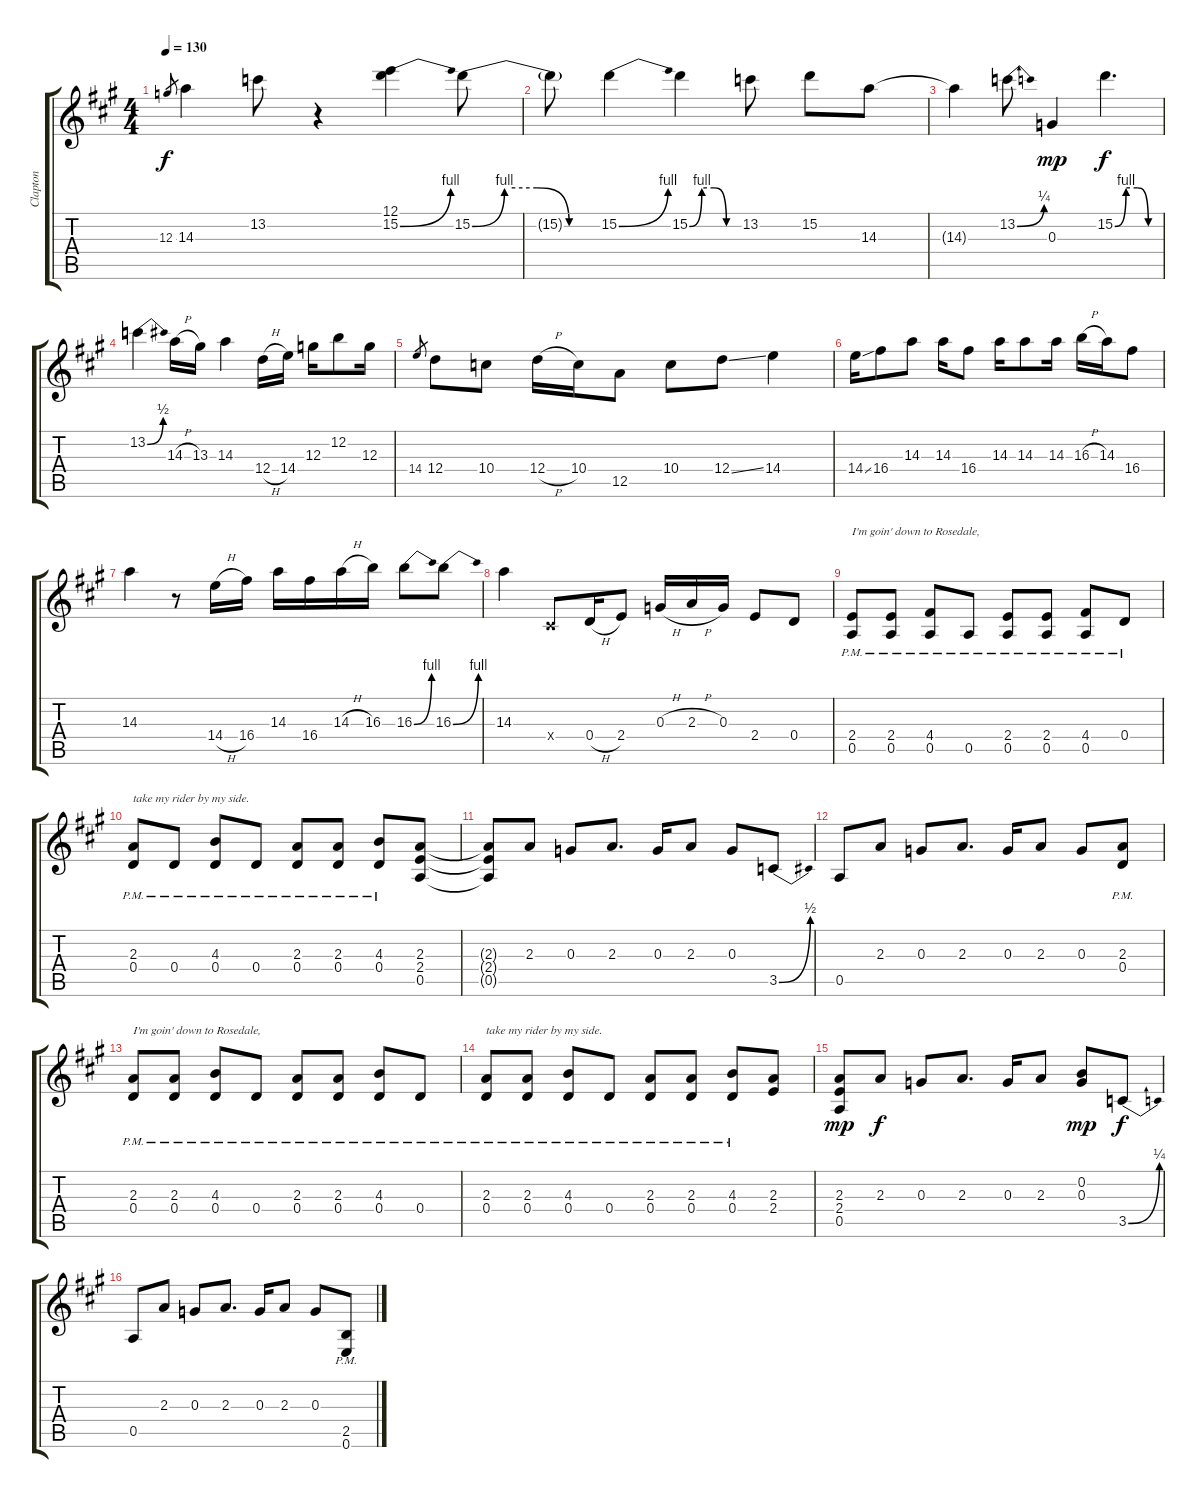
\track ("Clapton" "Clapton") {instrument overdrivenguitar}
\staff {score tabs}
\tuning (E4 B3 G3 D3 A2 E2) {hide}
\ts (4 4)
\tempo 130
\clef g2
\ks a
12.3.8{gr dy f} 14.3.4 13.2.8 r.4 (12.1 15.2{be (bend 0 0 60 4)}).4 15.2{be (custom 0 0 15 4 30 4 45 0 60 0)}.8 |
15.2{t}.8 15.2{be (bend 0 0 60 4)}.4 15.2{be (custom 0 0 15 4 30 4 45 0 60 0)}.4 13.2.8 15.2.8 14.3.8 |
14.3{t}.4 13.2{be (bend 0 0 60 1)}.8 0.3.4{dy mp} 15.2{be (custom 0 0 15 4 30 4 45 0 60 0)}.4{d dy f} |
13.2{be (bend 0 0 60 2)}.4 14.3{h}.16 13.3.16 14.3.4 12.4{h}.16 14.4.16 12.3.16 12.2.8 12.3.16 |
14.4.8{gr} 12.4.8 10.4.8 12.4{h}.16 10.4.16 12.5.8 10.4.8 12.4{ss}.8 14.4.4 |
14.4{ss}.16 16.4.8 14.3.8 14.3.16 16.4.8 14.3.16 14.3.8 14.3.16 16.3{h}.16 14.3.16 16.4.8 |
14.3.4 r.8 14.4{h}.16 16.4.16 14.3.16 16.4.16 14.3{h}.16 16.3.16 16.3{be (bend 0 0 60 4)}.8 16.3{be (bend 0 0 60 4)}.8 |
14.3.4 -1.4{x}.8 0.4{h}.16 2.4.8 0.3{h}.16 2.3{h}.16 0.3.16 2.4.8 0.4.8 |
(2.4{pm} 0.5{pm}).8{txt "I'm goin' down to Rosedale," volume 8} (2.4{pm} 0.5{pm}).8 (4.4{pm} 0.5{pm}).8 0.5{pm}.8 (2.4{pm} 0.5{pm}).8 (2.4{pm} 0.5{pm}).8 (4.4{pm} 0.5{pm}).8 0.4{pm}.8 |
(2.3{pm} 0.4{pm}).8{txt "take my rider by my side."} 0.4{pm}.8 (4.3{pm} 0.4{pm}).8 0.4{pm}.8 (2.3{pm} 0.4{pm}).8 (2.3{pm} 0.4{pm}).8 (4.3{pm} 0.4{pm}).8 (2.3 2.4 0.5).8{volume 16} |
(2.3{t} 2.4{t} 0.5{t}).8 2.3.8 0.3.8 2.3.8{d} 0.3.16 2.3.8 0.3.8 3.5{be (bend 0 0 60 2)}.8 |
0.5.8 2.3.8 0.3.8 2.3.8{d} 0.3.16 2.3.8 0.3.8 (2.3{pm} 0.4{pm}).8{volume 8} |
(2.3{pm} 0.4{pm}).8{txt "I'm goin' down to Rosedale,"} (2.3{pm} 0.4{pm}).8 (4.3{pm} 0.4{pm}).8 0.4{pm}.8 (2.3{pm} 0.4{pm}).8 (2.3{pm} 0.4{pm}).8 (4.3{pm} 0.4{pm}).8 0.4{pm}.8 |
(2.3{pm} 0.4{pm}).8{txt "take my rider by my side."} (2.3{pm} 0.4{pm}).8 (4.3{pm} 0.4{pm}).8 0.4{pm}.8 (2.3{pm} 0.4{pm}).8 (2.3{pm} 0.4{pm}).8 (4.3{pm} 0.4{pm}).8 (2.3 2.4).8{volume 16} |
(2.3 2.4 0.5).8{dy mp} 2.3.8{dy f} 0.3.8 2.3.8{d} 0.3.16 2.3.8 (0.2 0.3).8{dy mp} 3.5{be (bend 0 0 60 1)}.8{dy f} |
0.5.8 2.3.8 0.3.8 2.3.8{d} 0.3.16 2.3.8 0.3.8 (2.5{pm} 0.6{pm}).8{volume 8}
